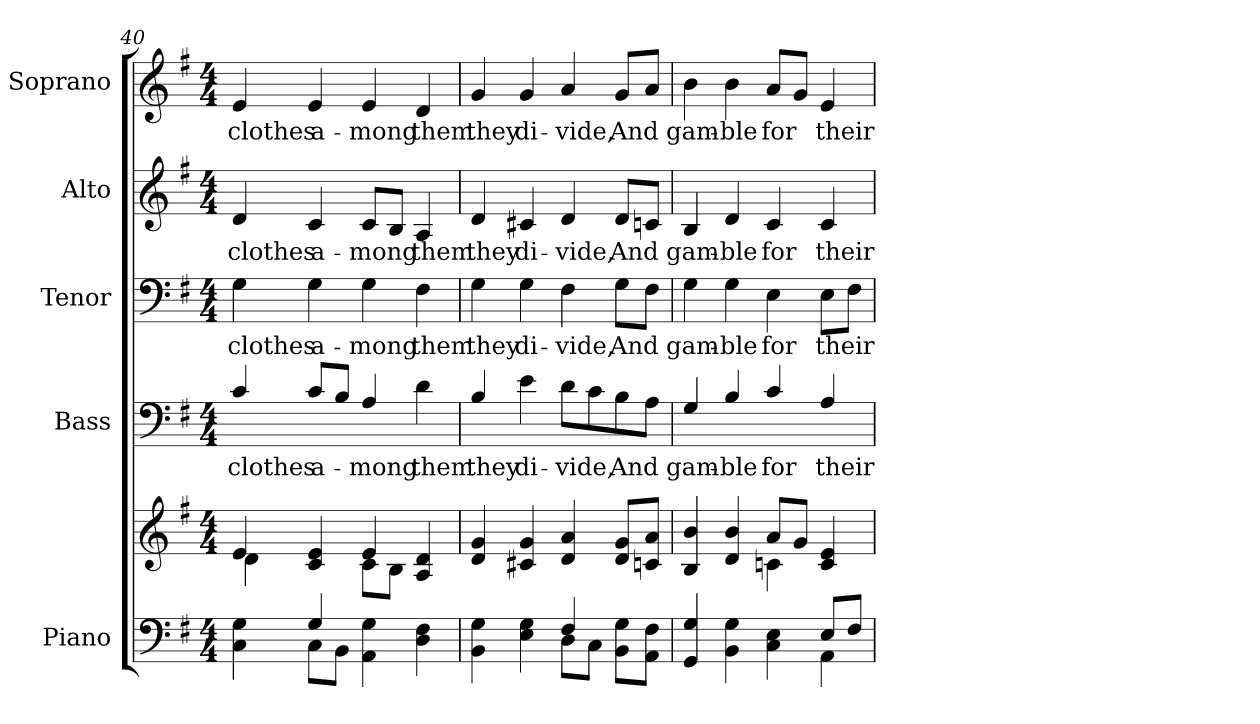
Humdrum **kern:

**kern	**kern	**kern	**text	**kern	**text	**kern	**text	**kern	**text
*part5	*part5	*part4	*part4	*part3	*part3	*part2	*part2	*part1	*part1
*staff6	*staff5	*staff4	*staff4	*staff3	*staff3	*staff2	*staff2	*staff1	*staff1
*I"Piano	*	*I"Bass	*	*I"Tenor	*	*I"Alto	*	*I"Soprano	*
!!LO:PB:g=z
*clefF4	*clefG2	*clefF4	*	*clefF4	*	*clefG2	*	*clefG2	*
*	*	*ITrd7c12	*	*	*	*	*	*	*
*k[f#]	*k[f#]	*k[f#]	*	*k[f#]	*	*k[f#]	*	*k[f#]	*
*G:	*G:	*G:	*	*G:	*	*G:	*	*G:	*
*M4/4	*M4/4	*M4/4	*	*M4/4	*	*M4/4	*	*M4/4	*
=40	=40	=40	=40	=40	=40	=40	=40	=40	=40
*^	*^	*	*	*	*	*	*	*	*
!	!	!	!	!	!LO:LY:b:color=#000000	!	!	!	!	!	!
!	!	!	!	!	!	!	!LO:LY:b:color=#000000	!	!	!	!
!	!	!	!	!	!	!	!	!	!LO:LY:b:color=#000000	!	!
!	!	!	!	!	!	!	!	!	!	!	!LO:LY:b:color=#000000
4Ci\ 4Gi	4ryy	4ei/	4di\	4Ci/	clothes	4Gi\	clothes	4di/	clothes	4ei/	clothes
!	!	!	!	!	!LO:LY:b:color=#000000	!	!	!	!	!	!
!	!	!	!	!	!	!	!LO:LY:b:color=#000000	!	!	!	!
!	!	!	!	!	!	!	!	!	!LO:LY:b:color=#000000	!	!
!	!	!	!	!	!	!	!	!	!	!	!LO:LY:b:color=#000000
4Gi/	8Ci\L	4ci/ 4ei	4ryy	8Ci/L	a-	4Gi\	a-	4ci/	a-	4ei/	a-
.	8BBi\J	.	.	8BBi/J	.	.	.	.	.	.	.
!	!	!	!	!	!LO:LY:b:color=#000000	!	!	!	!	!	!
!	!	!	!	!	!	!	!LO:LY:b:color=#000000	!	!	!	!
!	!	!	!	!	!	!	!	!	!LO:LY:b:color=#000000	!	!
!	!	!	!	!	!	!	!	!	!	!	!LO:LY:b:color=#000000
4AAi\ 4Gi	2ryy	4ei/	8ci\L	4AAi/	-mong	4Gi\	-mong	8ci/L	-mong	4ei/	-mong
.	.	.	8Bi\J	.	.	.	.	8Bi/J	.	.	.
!	!	!	!	!	!LO:LY:b:color=#000000	!	!	!	!	!	!
!	!	!	!	!	!	!	!LO:LY:b:color=#000000	!	!	!	!
!	!	!	!	!	!	!	!	!	!LO:LY:b:color=#000000	!	!
!	!	!	!	!	!	!	!	!	!	!	!LO:LY:b:color=#000000
4Di\ 4F#i	.	4Ai/ 4di	4ryy	4Di\	them	4F#i\	them	4Ai/	them	4di/	them
=41	=41	=41	=41	=41	=41	=41	=41	=41	=41	=41	=41
!	!	!	!	!	!LO:LY:b:color=#000000	!	!	!	!	!	!
!	!	!	!	!	!	!	!LO:LY:b:color=#000000	!	!	!	!
!	!	!	!	!	!	!	!	!	!LO:LY:b:color=#000000	!	!
!	!	!	!	!	!	!	!	!	!	!	!LO:LY:b:color=#000000
4BBi\ 4Gi	2ryy	4di/ 4gi	4ryy	4BBi/	they	4Gi\	they	4di/	they	4gi/	they
!	!	!	!	!	!LO:LY:b:color=#000000	!	!	!	!	!	!
!	!	!	!	!	!	!	!LO:LY:b:color=#000000	!	!	!	!
!	!	!	!	!	!	!	!	!	!LO:LY:b:color=#000000	!	!
!	!	!	!	!	!	!	!	!	!	!	!LO:LY:b:color=#000000
4Ei\ 4Gi	.	4c#Xi/ 4gi	4ryy	4Ei\	di-	4Gi\	di-	4c#Xi/	di-	4gi/	di-
!	!	!	!	!	!LO:LY:b:color=#000000	!	!	!	!	!	!
!	!	!	!	!	!	!	!LO:LY:b:color=#000000	!	!	!	!
!	!	!	!	!	!	!	!	!	!LO:LY:b:color=#000000	!	!
!	!	!	!	!	!	!	!	!	!	!	!LO:LY:b:color=#000000
4F#i/	8Di\L	4di/ 4ai	4ryy	8Di\L	-vide,	4F#i\	-vide,	4di/	-vide,	4ai/	-vide,
.	8Ci\J	.	.	8Ci\	.	.	.	.	.	.	.
!	!	!	!	!	!LO:LY:b:color=#000000	!	!	!	!	!	!
!	!	!	!	!	!	!	!LO:LY:b:color=#000000	!	!	!	!
!	!	!	!	!	!	!	!	!	!LO:LY:b:color=#000000	!	!
!	!	!	!	!	!	!	!	!	!	!	!LO:LY:b:color=#000000
8BBi\ 8GiL	4ryy	8di/ 8giL	4ryy	8BBi\	And	8Gi\L	And	8di/L	And	8gi/L	And
8AAi\ 8F#iJ	.	8cni/ 8aiJ	.	8AAi\J	.	8F#i\J	.	8cni/J	.	8ai/J	.
=42	=42	=42	=42	=42	=42	=42	=42	=42	=42	=42	=42
!	!	!	!	!	!LO:LY:b:color=#000000	!	!	!	!	!	!
!	!	!	!	!	!	!	!LO:LY:b:color=#000000	!	!	!	!
!	!	!	!	!	!	!	!	!	!LO:LY:b:color=#000000	!	!
!	!	!	!	!	!	!	!	!	!	!	!LO:LY:b:color=#000000
4GGi/ 4Gi	2ryy	4Bi/ 4bi	2ryy	4GGi/	gam-	4Gi\	gam-	4Bi/	gam-	4bi\	gam-
!	!	!	!	!	!LO:LY:b:color=#000000	!	!	!	!	!	!
!	!	!	!	!	!	!	!LO:LY:b:color=#000000	!	!	!	!
!	!	!	!	!	!	!	!	!	!LO:LY:b:color=#000000	!	!
!	!	!	!	!	!	!	!	!	!	!	!LO:LY:b:color=#000000
4BBi\ 4Gi	.	4di/ 4bi	.	4BBi/	-ble	4Gi\	-ble	4di/	-ble	4bi\	-ble
!	!	!	!	!	!LO:LY:b:color=#000000	!	!	!	!	!	!
!	!	!	!	!	!	!	!LO:LY:b:color=#000000	!	!	!	!
!	!	!	!	!	!	!	!	!	!LO:LY:b:color=#000000	!	!
!	!	!	!	!	!	!	!	!	!	!	!LO:LY:b:color=#000000
4Ci\ 4Ei	4ryy	8ai/L	4cni\	4Ci/	for	4Ei\	for	4ci/	for	8ai/L	for
.	.	8gi/J	.	.	.	.	.	.	.	8gi/J	.
!	!	!	!	!	!LO:LY:b:color=#000000	!	!	!	!	!	!
!	!	!	!	!	!	!	!LO:LY:b:color=#000000	!	!	!	!
!	!	!	!	!	!	!	!	!	!LO:LY:b:color=#000000	!	!
!	!	!	!	!	!	!	!	!	!	!	!LO:LY:b:color=#000000
8Ei/L	4AAi\	4ci/ 4ei	4ryy	4AAi/	their	8Ei\L	their	4ci/	their	4ei/	their
8F#i/J	.	.	.	.	.	8F#i\J	.	.	.	.	.
*v	*v	*	*	*	*	*	*	*	*	*	*
*	*v	*v	*	*	*	*	*	*	*	*
=	=	=	=	=	=	=	=	=	=
*-	*-	*-	*-	*-	*-	*-	*-	*-	*-
